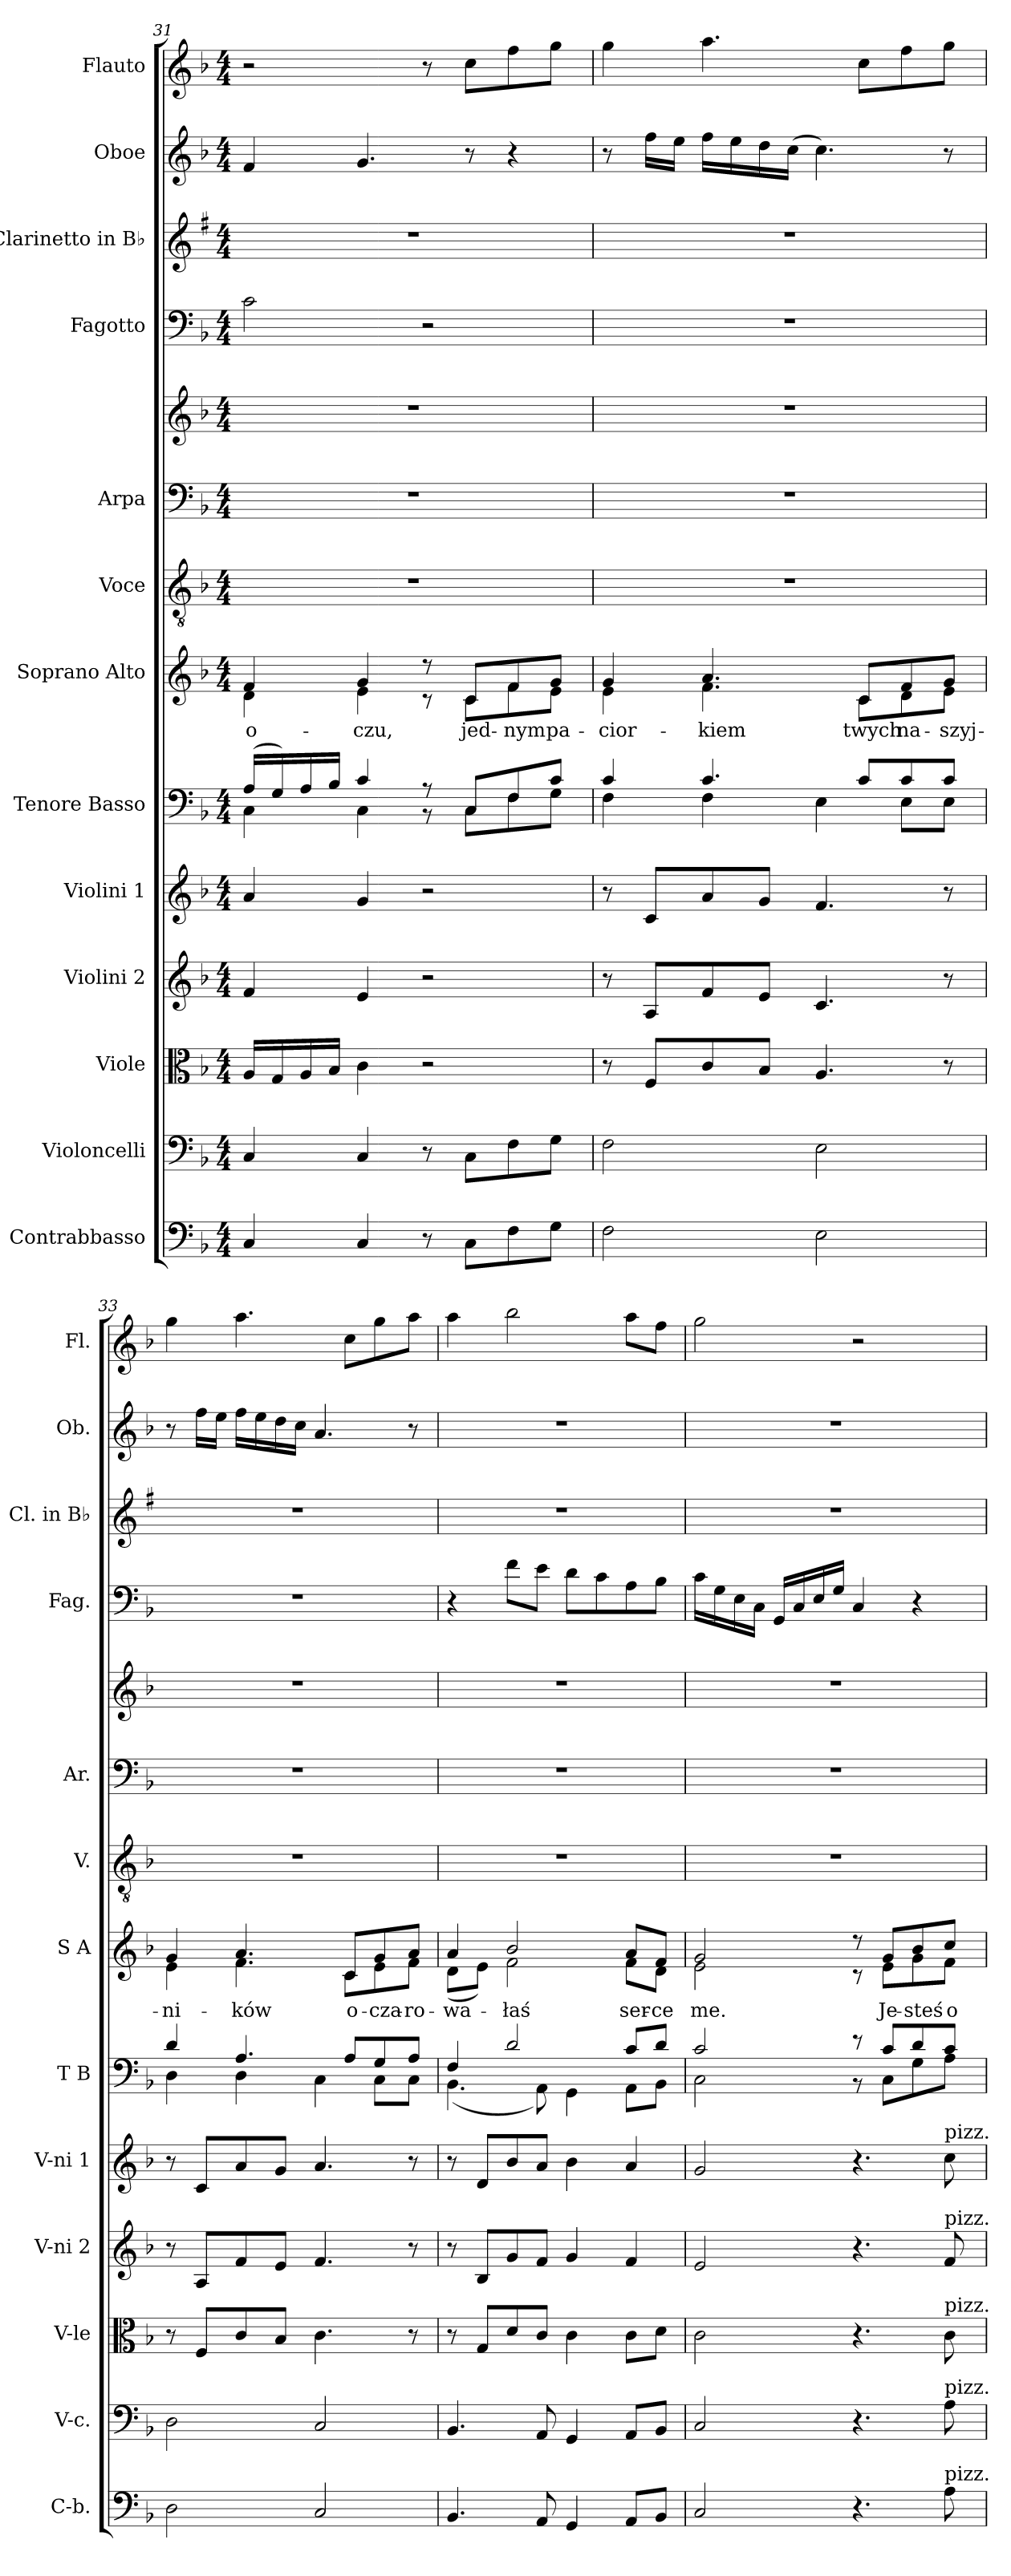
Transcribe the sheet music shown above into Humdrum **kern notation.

**kern	**kern	**kern	**kern	**kern	**kern	**kern	**text	**kern	**kern	**kern	**kern	**kern	**kern	**kern
*part13	*part12	*part11	*part10	*part9	*part8	*part7	*part7	*part6	*part5	*part5	*part4	*part3	*part2	*part1
*staff14	*staff13	*staff12	*staff11	*staff10	*staff9	*staff8	*staff8	*staff7	*staff6	*staff5	*staff4	*staff3	*staff2	*staff1
*I"Contrabbasso	*I"Violoncelli	*I"Viole	*I"Violini 2	*I"Violini 1	*I"Tenore Basso	*I"Soprano Alto	*	*I"Voce	*I"Arpa	*	*I"Fagotto	*I"Clarinetto in B♭	*I"Oboe	*I"Flauto
*I'C-b.	*I'V-c.	*I'V-le	*I'V-ni 2	*I'V-ni 1	*I'T B	*I'S A	*	*I'V.	*I'Ar.	*	*I'Fag.	*I'Cl. in B♭	*I'Ob.	*I'Fl.
*clefF4	*clefF4	*clefC3	*clefG2	*clefG2	*clefF4	*clefG2	*	*clefGv2	*clefF4	*clefG2	*clefF4	*clefG2	*clefG2	*clefG2
*	*	*	*	*	*	*	*	*	*	*	*	*ITrd1c2	*	*
*k[b-]	*k[b-]	*k[b-]	*k[b-]	*k[b-]	*k[b-]	*k[b-]	*	*k[b-]	*k[b-]	*k[b-]	*k[b-]	*k[b-]	*k[b-]	*k[b-]
*M4/4	*M4/4	*M4/4	*M4/4	*M4/4	*M4/4	*M4/4	*	*M4/4	*M4/4	*M4/4	*M4/4	*M4/4	*M4/4	*M4/4
=31	=31	=31	=31	=31	=31	=31	=31	=31	=31	=31	=31	=31	=31	=31
*	*	*	*	*	*^	*^	*	*	*	*	*	*	*	*
4C	4C	16ALL	4f	4a	(16ALL	4C	4f	4d	o-	1r	1r	1r	2c	1r	4f	2r
.	.	16G	.	.	16G)	.	.	.	.	.	.	.	.	.	.	.
.	.	16A	.	.	16A	.	.	.	.	.	.	.	.	.	.	.
.	.	16B-JJ	.	.	16B-JJ	.	.	.	.	.	.	.	.	.	.	.
4C	4C	4c	4e	4g	4c	4C	4g	4e	-czu,	.	.	.	.	.	4.g	.
8r	8r	2r	2r	2r	8r	8r	8r	8r	.	.	.	.	2r	.	.	8r
8CL	8CL	.	.	.	8CL	8CL	8cL	8cL	jed-	.	.	.	.	.	8r	8ccL
8F	8F	.	.	.	8F	8F	8f	8f	-nym	.	.	.	.	.	4r	8ff
8GJ	8GJ	.	.	.	8cJ	8GJ	8gJ	8eJ	pa-	.	.	.	.	.	.	8ggJ
=32	=32	=32	=32	=32	=32	=32	=32	=32	=32	=32	=32	=32	=32	=32	=32	=32
2F	2F	8r	8r	8r	4c	4F	4g	4e	-cior-	1r	1r	1r	1r	1r	8r	4gg
.	.	8FL	8AL	8cL	.	.	.	.	.	.	.	.	.	.	16ffLL	.
.	.	.	.	.	.	.	.	.	.	.	.	.	.	.	16eeJJ	.
.	.	8c	8f	8a	4.c	4F	4.a	4.f	-kiem	.	.	.	.	.	16ffLL	4.aa
.	.	.	.	.	.	.	.	.	.	.	.	.	.	.	16ee	.
.	.	8B-J	8eJ	8gJ	.	.	.	.	.	.	.	.	.	.	16dd	.
.	.	.	.	.	.	.	.	.	.	.	.	.	.	.	(16ccJJ	.
2E	2E	4.A	4.c	4.f	.	4E	.	.	.	.	.	.	.	.	4.cc)	.
.	.	.	.	.	8cL	.	8cL	8cL	twych	.	.	.	.	.	.	8ccL
.	.	.	.	.	8c	8EL	8f	8d	na-	.	.	.	.	.	.	8ff
.	.	8r	8r	8r	8cJ	8EJ	8gJ	8eJ	-szyj-	.	.	.	.	.	8r	8ggJ
=33	=33	=33	=33	=33	=33	=33	=33	=33	=33	=33	=33	=33	=33	=33	=33	=33
2D	2D	8r	8r	8r	4d	4D	4g	4e	-ni-	1r	1r	1r	1r	1r	8r	4gg
.	.	8FL	8AL	8cL	.	.	.	.	.	.	.	.	.	.	16ffLL	.
.	.	.	.	.	.	.	.	.	.	.	.	.	.	.	16eeJJ	.
.	.	8c	8f	8a	4.A	4D	4.a	4.f	-ków	.	.	.	.	.	16ffLL	4.aa
.	.	.	.	.	.	.	.	.	.	.	.	.	.	.	16ee	.
.	.	8B-J	8eJ	8gJ	.	.	.	.	.	.	.	.	.	.	16dd	.
.	.	.	.	.	.	.	.	.	.	.	.	.	.	.	16ccJJ	.
2C	2C	4.c	4.f	4.a	.	4C	.	.	.	.	.	.	.	.	4.a	.
.	.	.	.	.	8AL	.	8cL	8cL	o-	.	.	.	.	.	.	8ccL
.	.	.	.	.	8G	8CL	8g	8e	-cza-	.	.	.	.	.	.	8gg
.	.	8r	8r	8r	8AJ	8CJ	8aJ	8fJ	-ro-	.	.	.	.	.	8r	8aaJ
=34	=34	=34	=34	=34	=34	=34	=34	=34	=34	=34	=34	=34	=34	=34	=34	=34
4.BB-	4.BB-	8r	8r	8r	4F	(4.BB-	4a	(8dL	-wa-	1r	1r	1r	4r	1r	1r	4aa
.	.	8GL	8B-L	8dL	.	.	.	8eJ)	.	.	.	.	.	.	.	.
.	.	8d	8g	8b-	2d	.	2b-	2f	-łaś	.	.	.	8fL	.	.	2bb-
8AA	8AA	8cJ	8fJ	8aJ	.	8AA)	.	.	.	.	.	.	8eJ	.	.	.
4GG	4GG	4c	4g	4b-	.	4GG	.	.	.	.	.	.	8dL	.	.	.
.	.	.	.	.	.	.	.	.	.	.	.	.	8c	.	.	.
8AAL	8AAL	8cL	4f	4a	8cL	8AAL	8aL	8fL	ser-	.	.	.	8A	.	.	8aaL
8BB-J	8BB-J	8dJ	.	.	8dJ	8BB-J	8fJ	8dJ	-ce	.	.	.	8B-J	.	.	8ffJ
=35	=35	=35	=35	=35	=35	=35	=35	=35	=35	=35	=35	=35	=35	=35	=35	=35
2C	2C	2c	2e	2g	2c	2C	2g	2e	me.	1r	1r	1r	16cLL	1r	1r	2gg
.	.	.	.	.	.	.	.	.	.	.	.	.	16G	.	.	.
.	.	.	.	.	.	.	.	.	.	.	.	.	16E	.	.	.
.	.	.	.	.	.	.	.	.	.	.	.	.	16CJJ	.	.	.
.	.	.	.	.	.	.	.	.	.	.	.	.	16GGLL	.	.	.
.	.	.	.	.	.	.	.	.	.	.	.	.	16C	.	.	.
.	.	.	.	.	.	.	.	.	.	.	.	.	16E	.	.	.
.	.	.	.	.	.	.	.	.	.	.	.	.	16GJJ	.	.	.
4.r	4.r	4.r	4.r	4.r	8r	8r	8r	8r	.	.	.	.	4C	.	.	2r
.	.	.	.	.	8cL	8CL	8gL	8eL	Je-	.	.	.	.	.	.	.
.	.	.	.	.	8d	8G	8b-	8g	-steś	.	.	.	4r	.	.	.
!	!	!	!	!LO:TX:a:t=pizz.	!	!	!	!	!	!	!	!	!	!	!	!
!	!	!	!LO:TX:a:t=pizz.	!	!	!	!	!	!	!	!	!	!	!	!	!
!	!	!LO:TX:a:t=pizz.	!	!	!	!	!	!	!	!	!	!	!	!	!	!
!	!LO:TX:a:t=pizz.	!	!	!	!	!	!	!	!	!	!	!	!	!	!	!
!LO:TX:a:t=pizz.	!	!	!	!	!	!	!	!	!	!	!	!	!	!	!	!
8A	8A	8c	8f	8cc	8cJ	8AJ	8ccJ	8fJ	o-	.	.	.	.	.	.	.
*	*	*	*	*	*v	*v	*	*	*	*	*	*	*	*	*	*
*	*	*	*	*	*	*v	*v	*	*	*	*	*	*	*	*
=	=	=	=	=	=	=	=	=	=	=	=	=	=	=
*-	*-	*-	*-	*-	*-	*-	*-	*-	*-	*-	*-	*-	*-	*-
